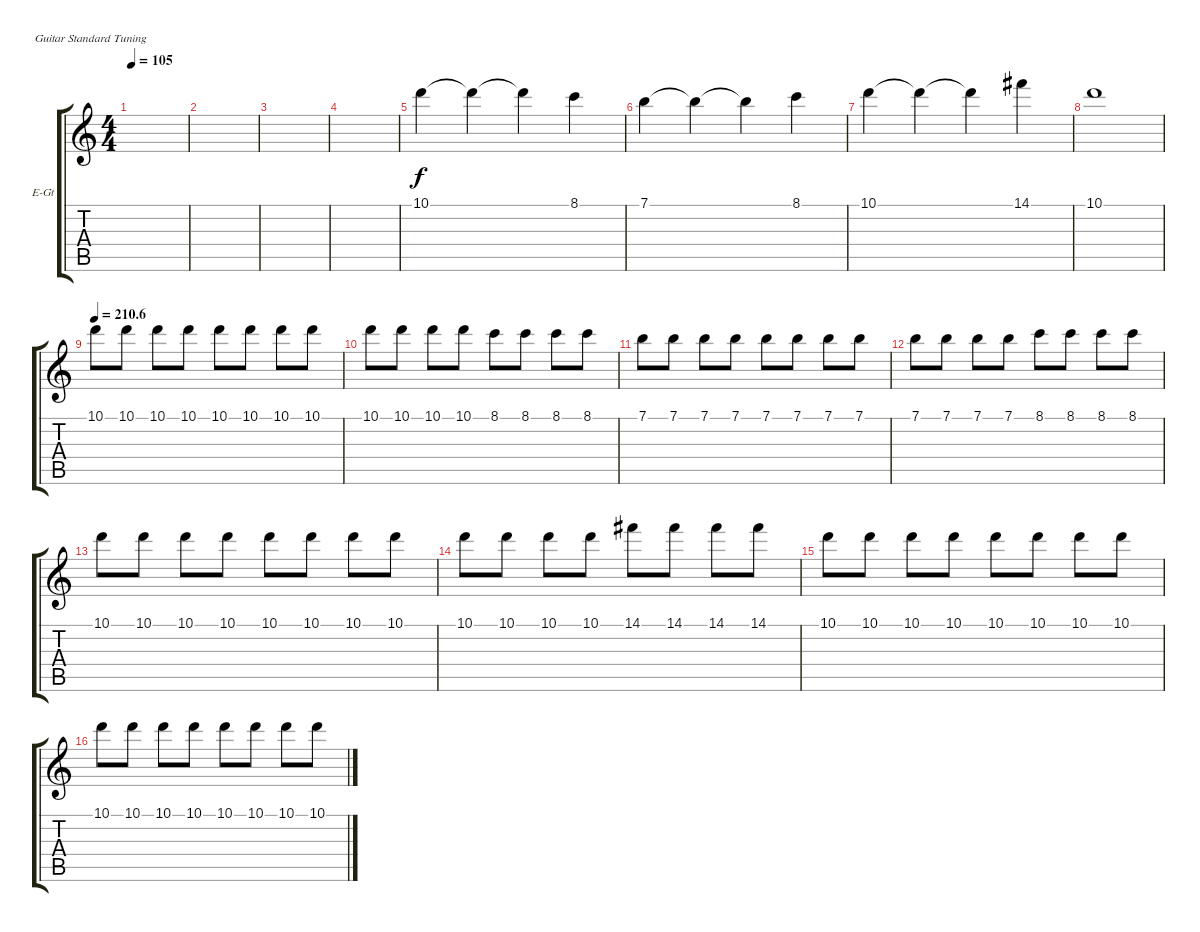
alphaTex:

\defaultSystemsLayout 4
\bracketExtendMode groupsimilarinstruments
\firstSystemTrackNameOrientation horizontal
\otherSystemsTrackNameOrientation horizontal
\track ("Electric Guitar" "E-Gt") {instrument distortionguitar}
\staff {score tabs}
\tuning (E4 B3 G3 D3 A2 E2)
\ts (4 4)
\tempo 105
\clef g2
\ks c
|
|
|
|
10.1.4 10.1{t}.4 10.1{t}.4 8.1.4 |
7.1.4 7.1{t}.4 7.1{t}.4 8.1.4 |
10.1.4 10.1{t}.4 10.1{t}.4 14.1.4 |
10.1.1 |
\tempo
210.6 10.1.8 10.1.8 10.1.8 10.1.8 10.1.8 10.1.8 10.1.8 10.1.8 |
10.1.8 10.1.8 10.1.8 10.1.8 8.1.8 8.1.8 8.1.8 8.1.8 |
7.1.8 7.1.8 7.1.8 7.1.8 7.1.8 7.1.8 7.1.8 7.1.8 |
7.1.8 7.1.8 7.1.8 7.1.8 8.1.8 8.1.8 8.1.8 8.1.8 |
10.1.8 10.1.8 10.1.8 10.1.8 10.1.8 10.1.8 10.1.8 10.1.8 |
10.1.8 10.1.8 10.1.8 10.1.8 14.1.8 14.1.8 14.1.8 14.1.8 |
10.1.8 10.1.8 10.1.8 10.1.8 10.1.8 10.1.8 10.1.8 10.1.8 |
10.1.8 10.1.8 10.1.8 10.1.8 10.1.8 10.1.8 10.1.8 10.1.8
